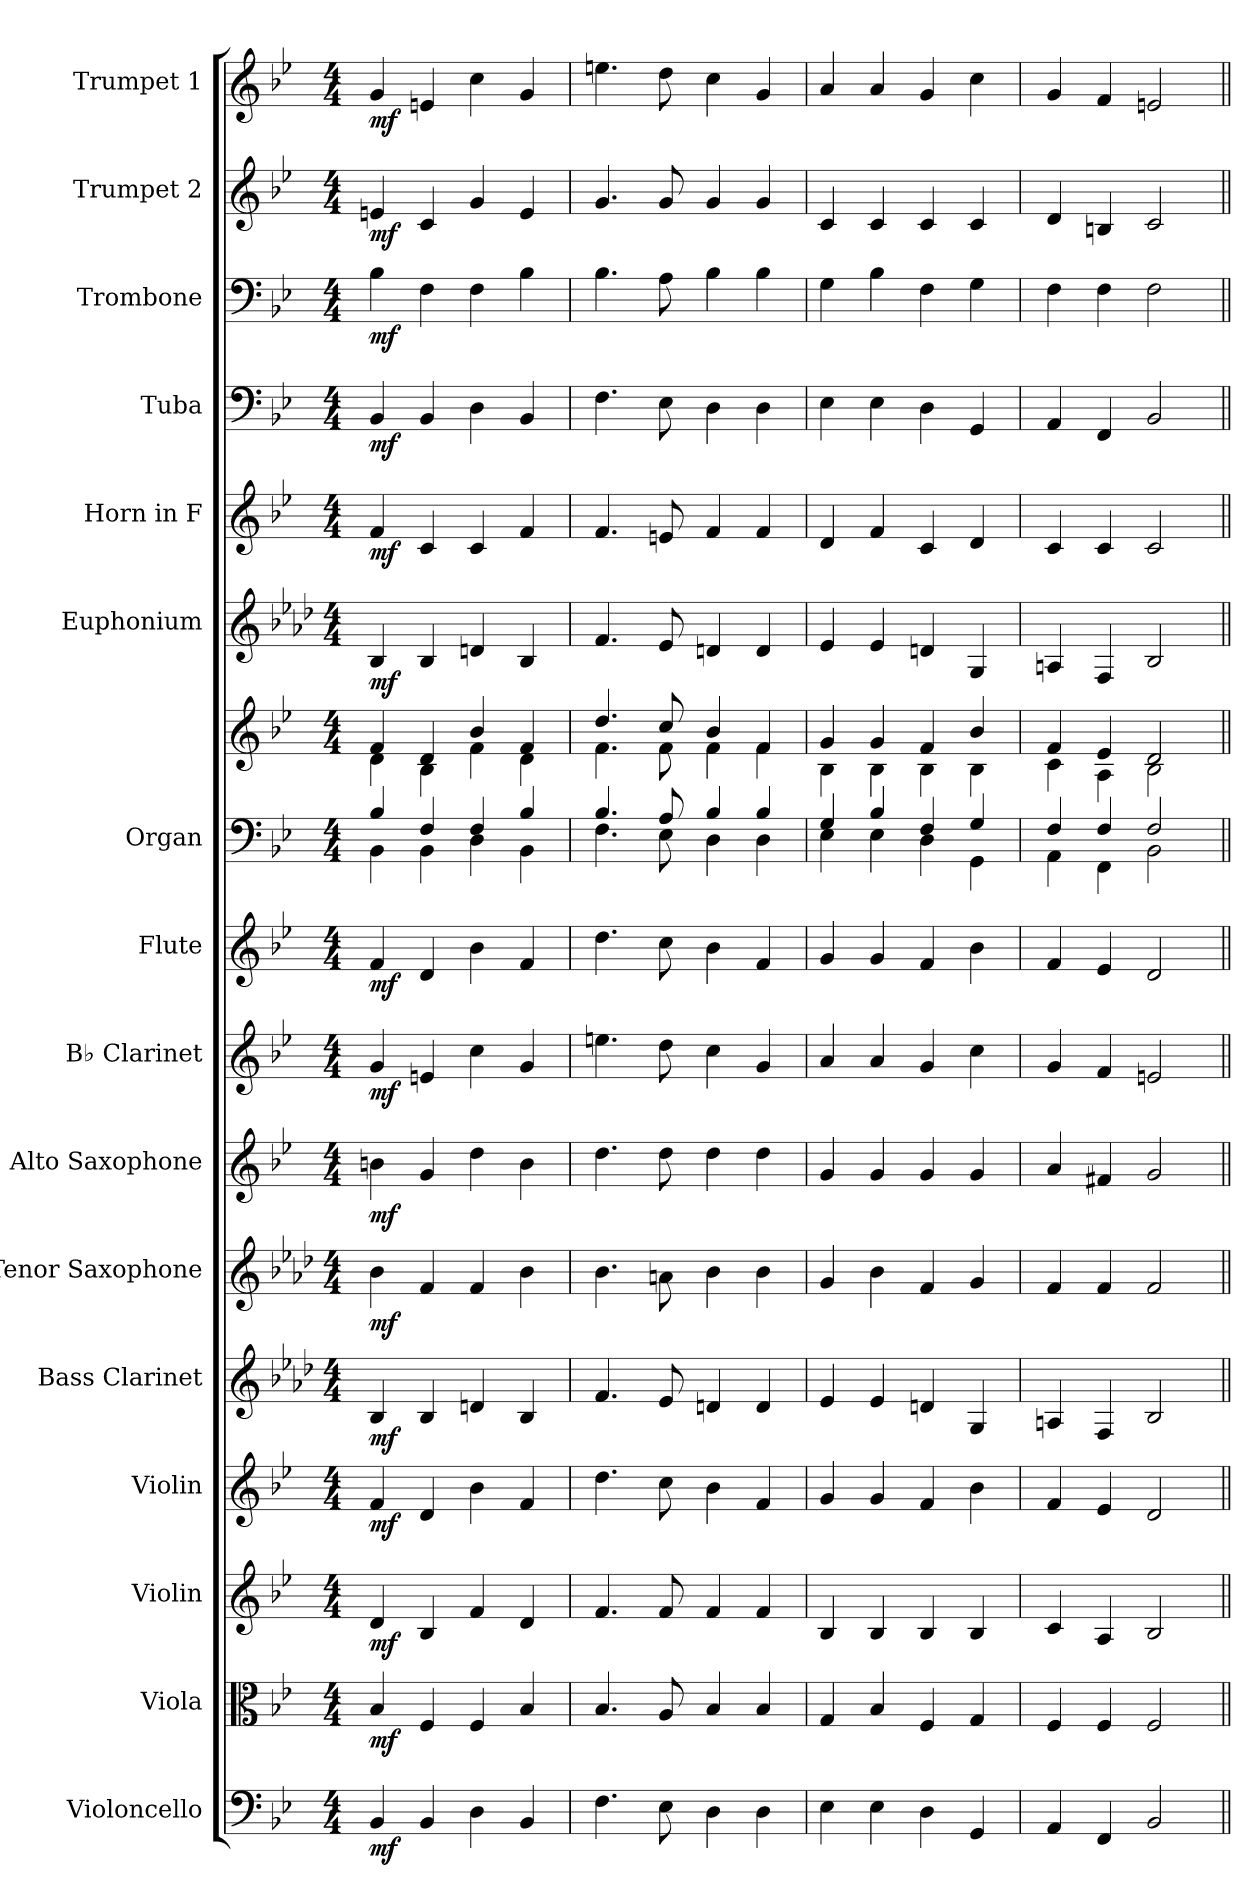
**kern	**dynam	**kern	**dynam	**kern	**dynam	**kern	**dynam	**kern	**dynam	**kern	**dynam	**kern	**dynam	**kern	**dynam	**kern	**dynam	**kern	**kern	**dynam	**kern	**dynam	**kern	**dynam	**kern	**dynam	**kern	**dynam	**kern	**dynam	**kern	**dynam
*part16	*part16	*part15	*part15	*part14	*part14	*part13	*part13	*part12	*part12	*part11	*part11	*part10	*part10	*part9	*part9	*part8	*part8	*part7	*part7	*part7	*part6	*part6	*part5	*part5	*part4	*part4	*part3	*part3	*part2	*part2	*part1	*part1
*staff17	*staff17	*staff16	*staff16	*staff15	*staff15	*staff14	*staff14	*staff13	*staff13	*staff12	*staff12	*staff11	*staff11	*staff10	*staff10	*staff9	*staff9	*staff8	*staff7	*staff7/8	*staff6	*staff6	*staff5	*staff5	*staff4	*staff4	*staff3	*staff3	*staff2	*staff2	*staff1	*staff1
*I"Violoncello	*	*I"Viola	*	*I"Violin	*	*I"Violin	*	*I"Bass Clarinet	*	*I"Tenor Saxophone	*	*I"Alto Saxophone	*	*I"B♭ Clarinet	*	*I"Flute	*	*I"Organ	*	*	*I"Euphonium	*	*I"Horn in F	*	*I"Tuba	*	*I"Trombone	*	*I"Trumpet 2	*	*I"Trumpet 1	*
*I'Vc.	*	*I'Vla.	*	*I'Vln.	*	*I'Vln.	*	*I'B. Cl.	*	*I'T. Sax.	*	*I'A. Sax.	*	*I'B♭ Cl.	*	*I'Fl.	*	*I'Org.	*	*	*I'Euph.	*	*	*	*I'Tba.	*	*I'Tbn.	*	*I'Tpt 2	*	*I'tpt 1	*
*clefF4	*	*clefC3	*	*clefG2	*	*clefG2	*	*clefG2	*	*clefG2	*	*clefG2	*	*clefG2	*	*clefG2	*	*clefF4	*clefG2	*	*clefG2	*	*clefG2	*	*clefF4	*	*clefF4	*	*clefG2	*	*clefG2	*
*	*	*	*	*	*	*	*	*ITrd8c14	*	*ITrd8c14	*	*ITrd5c9	*	*ITrd1c2	*	*	*	*	*	*	*ITrd8c14	*	*ITrd4c7	*	*	*	*	*	*ITrd1c2	*	*ITrd1c2	*
*k[b-e-]	*	*k[b-e-]	*	*k[b-e-]	*	*k[b-e-]	*	*k[b-e-a-d-]	*	*k[b-e-a-d-]	*	*k[b-e-a-d-g-]	*	*k[b-e-a-d-]	*	*k[b-e-]	*	*k[b-e-]	*k[b-e-]	*	*k[b-e-a-d-]	*	*k[b-e-a-]	*	*k[b-e-]	*	*k[b-e-]	*	*k[b-e-a-d-]	*	*k[b-e-a-d-]	*
*M4/4	*	*M4/4	*	*M4/4	*	*M4/4	*	*M4/4	*	*M4/4	*	*M4/4	*	*M4/4	*	*M4/4	*	*M4/4	*M4/4	*	*M4/4	*	*M4/4	*	*M4/4	*	*M4/4	*	*M4/4	*	*M4/4	*
=1	=1	=1	=1	=1	=1	=1	=1	=1	=1	=1	=1	=1	=1	=1	=1	=1	=1	=1	=1	=1	=1	=1	=1	=1	=1	=1	=1	=1	=1	=1	=1	=1
*	*	*	*	*	*	*	*	*	*	*	*	*	*	*	*	*	*	*^	*^	*	*	*	*	*	*	*	*	*	*	*	*	*
!	!LO:DY:b	!	!LO:DY:b	!	!LO:DY:b	!	!LO:DY:b	!	!LO:DY:b	!	!LO:DY:b	!	!LO:DY:b	!	!LO:DY:b	!	!LO:DY:b	!	!	!	!	!LO:DY:b=2	!	!	!	!	!	!	!	!	!	!	!	!
!	!	!	!	!	!	!	!	!	!	!	!	!	!	!	!	!	!	!	!	!	!	!LO:DY:n=1:b=2	!	!	!	!	!	!	!	!	!	!	!	!
!	!	!	!	!	!	!	!	!	!	!	!	!	!	!	!	!	!	!	!	!	!	!LO:DY:n=2:b	!	!	!	!	!	!	!	!	!	!	!	!
!	!	!	!	!	!	!	!	!	!	!	!	!	!	!	!	!	!	!	!	!	!	!LO:DY:n=3:b	!	!LO:DY:b	!	!LO:DY:b	!	!LO:DY:b	!	!LO:DY:b	!	!LO:DY:b	!	!LO:DY:b
4BB-/	mf	4B-/	mf	4d/	mf	4f/	mf	4BB-/	mf	4B-\	mf	4dn\	mf	4f/	mf	4f/	mf	4B-/	4BB-\	4f/	4d\	mf mf mf mf	4BB-/	mf	4B-/	mf	4BB-/	mf	4B-\	mf	4dn/	mf	4f/	mf
4BB-/	.	4F/	.	4B-/	.	4d/	.	4BB-/	.	4F/	.	4B-/	.	4dn/	.	4d/	.	4F/	4BB-\	4d/	4B-\	.	4BB-/	.	4F/	.	4BB-/	.	4F\	.	4B-/	.	4dn/	.
4D\	.	4F/	.	4f/	.	4b-\	.	4Dn/	.	4F/	.	4f\	.	4b-\	.	4b-\	.	4F/	4D\	4b-/	4f\	.	4Dn/	.	4F/	.	4D\	.	4F\	.	4f/	.	4b-\	.
4BB-/	.	4B-/	.	4d/	.	4f/	.	4BB-/	.	4B-\	.	4d\	.	4f/	.	4f/	.	4B-/	4BB-\	4f/	4d\	.	4BB-/	.	4B-/	.	4BB-/	.	4B-\	.	4d/	.	4f/	.
=2	=2	=2	=2	=2	=2	=2	=2	=2	=2	=2	=2	=2	=2	=2	=2	=2	=2	=2	=2	=2	=2	=2	=2	=2	=2	=2	=2	=2	=2	=2	=2	=2	=2	=2
4.F\	.	4.B-/	.	4.f/	.	4.dd\	.	4.F/	.	4.B-\	.	4.f\	.	4.ddn\	.	4.dd\	.	4.B-/	4.F\	4.dd/	4.f\	.	4.F/	.	4.B-/	.	4.F\	.	4.B-\	.	4.f/	.	4.ddn\	.
8E-\	.	8A/	.	8f/	.	8cc\	.	8E-/	.	8An\	.	8f\	.	8cc\	.	8cc\	.	8A/	8E-\	8cc/	8f\	.	8E-/	.	8An/	.	8E-\	.	8A\	.	8f/	.	8cc\	.
4D\	.	4B-/	.	4f/	.	4b-\	.	4Dn/	.	4B-\	.	4f\	.	4b-\	.	4b-\	.	4B-/	4D\	4b-/	4f\	.	4Dn/	.	4B-/	.	4D\	.	4B-\	.	4f/	.	4b-\	.
4D\	.	4B-/	.	4f/	.	4f/	.	4D/	.	4B-\	.	4f\	.	4f/	.	4f/	.	4B-/	4D\	4f/	4f\	.	4D/	.	4B-/	.	4D\	.	4B-\	.	4f/	.	4f/	.
=3	=3	=3	=3	=3	=3	=3	=3	=3	=3	=3	=3	=3	=3	=3	=3	=3	=3	=3	=3	=3	=3	=3	=3	=3	=3	=3	=3	=3	=3	=3	=3	=3	=3	=3
4E-\	.	4G/	.	4B-/	.	4g/	.	4E-/	.	4G/	.	4B-/	.	4g/	.	4g/	.	4G/	4E-\	4g/	4B-\	.	4E-/	.	4G/	.	4E-\	.	4G\	.	4B-/	.	4g/	.
4E-\	.	4B-/	.	4B-/	.	4g/	.	4E-/	.	4B-\	.	4B-/	.	4g/	.	4g/	.	4B-/	4E-\	4g/	4B-\	.	4E-/	.	4B-/	.	4E-\	.	4B-\	.	4B-/	.	4g/	.
4D\	.	4F/	.	4B-/	.	4f/	.	4Dn/	.	4F/	.	4B-/	.	4f/	.	4f/	.	4F/	4D\	4f/	4B-\	.	4Dn/	.	4F/	.	4D\	.	4F\	.	4B-/	.	4f/	.
4GG/	.	4G/	.	4B-/	.	4b-\	.	4GG/	.	4G/	.	4B-/	.	4b-\	.	4b-\	.	4G/	4GG\	4b-/	4B-\	.	4GG/	.	4G/	.	4GG/	.	4G\	.	4B-/	.	4b-\	.
=4	=4	=4	=4	=4	=4	=4	=4	=4	=4	=4	=4	=4	=4	=4	=4	=4	=4	=4	=4	=4	=4	=4	=4	=4	=4	=4	=4	=4	=4	=4	=4	=4	=4	=4
4AA/	.	4F/	.	4c/	.	4f/	.	4AAn/	.	4F/	.	4c/	.	4f/	.	4f/	.	4F/	4AA\	4f/	4c\	.	4AAn/	.	4F/	.	4AA/	.	4F\	.	4c/	.	4f/	.
4FF/	.	4F/	.	4A/	.	4e-/	.	4FF/	.	4F/	.	4An/	.	4e-/	.	4e-/	.	4F/	4FF\	4e-/	4A\	.	4FF/	.	4F/	.	4FF/	.	4F\	.	4An/	.	4e-/	.
2BB-/	.	2F/	.	2B-/	.	2d/	.	2BB-/	.	2F/	.	2B-/	.	2dn/	.	2d/	.	2F/	2BB-\	2d/	2B-\	.	2BB-/	.	2F/	.	2BB-/	.	2F\	.	2B-/	.	2dn/	.
*	*	*	*	*	*	*	*	*	*	*	*	*	*	*	*	*	*	*v	*v	*	*	*	*	*	*	*	*	*	*	*	*	*	*	*
*	*	*	*	*	*	*	*	*	*	*	*	*	*	*	*	*	*	*	*v	*v	*	*	*	*	*	*	*	*	*	*	*	*	*
=||	=||	=||	=||	=||	=||	=||	=||	=||	=||	=||	=||	=||	=||	=||	=||	=||	=||	=||	=||	=||	=||	=||	=||	=||	=||	=||	=||	=||	=||	=||	=||	=||
*-	*-	*-	*-	*-	*-	*-	*-	*-	*-	*-	*-	*-	*-	*-	*-	*-	*-	*-	*-	*-	*-	*-	*-	*-	*-	*-	*-	*-	*-	*-	*-	*-
